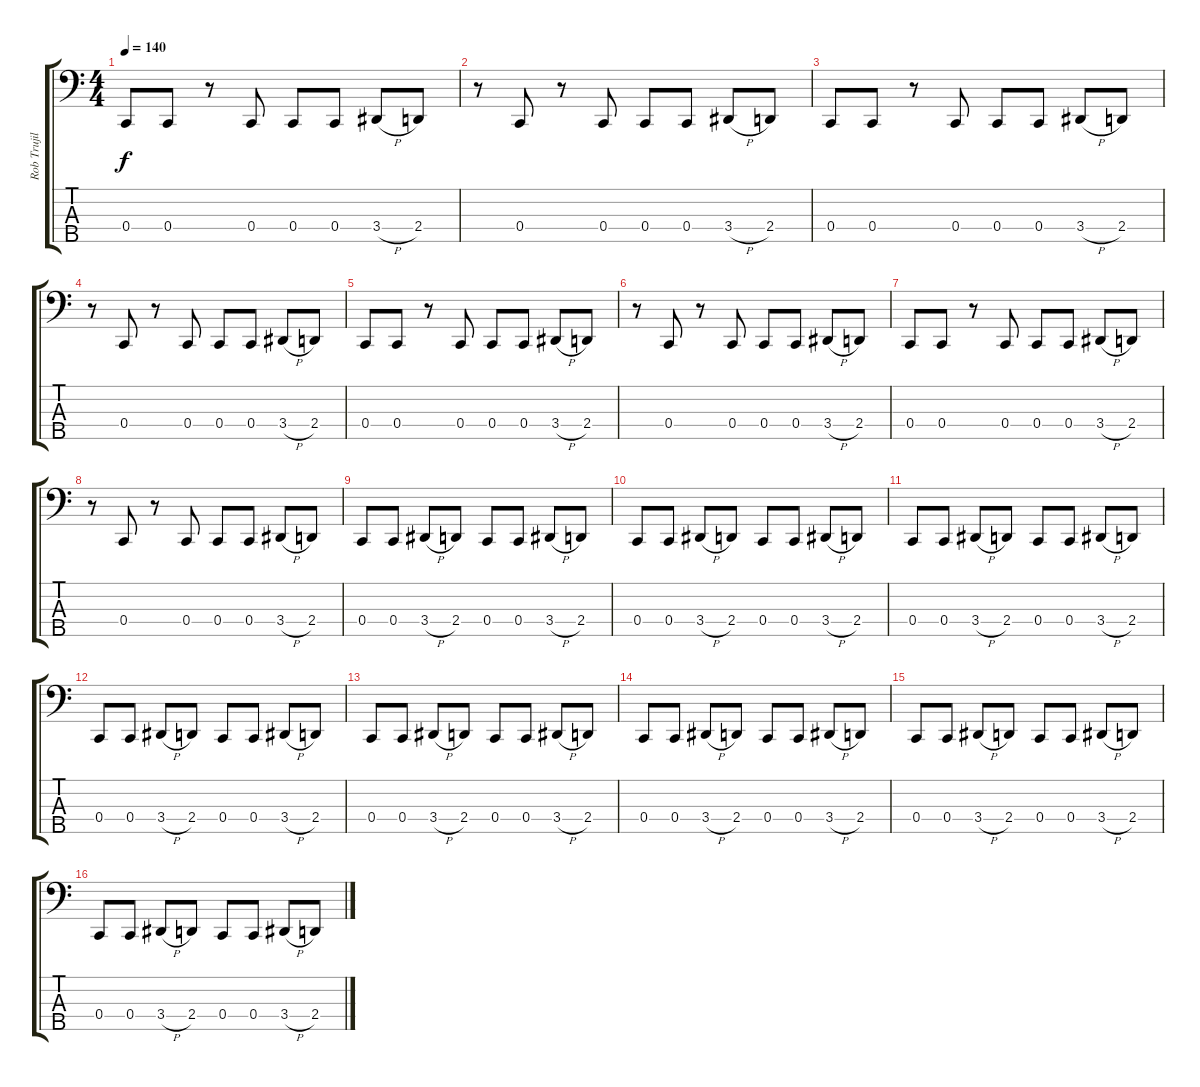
\track ("Rob Trujillo" "Rob Trujil") {instrument electricbassfinger}
\staff {score tabs}
\tuning (Eb2 Bb1 F1 C1 G0) {hide}
\ts (4 4)
\tempo 140
\clef f4
\ks c
0.4.8{dy f} 0.4.8 r.8 0.4.8 0.4.8 0.4.8 3.4{h}.8 2.4.8 |
r.8 0.4.8 r.8 0.4.8 0.4.8 0.4.8 3.4{h}.8 2.4.8 |
0.4.8 0.4.8 r.8 0.4.8 0.4.8 0.4.8 3.4{h}.8 2.4.8 |
r.8 0.4.8 r.8 0.4.8 0.4.8 0.4.8 3.4{h}.8 2.4.8 |
0.4.8 0.4.8 r.8 0.4.8 0.4.8 0.4.8 3.4{h}.8 2.4.8 |
r.8 0.4.8 r.8 0.4.8 0.4.8 0.4.8 3.4{h}.8 2.4.8 |
0.4.8 0.4.8 r.8 0.4.8 0.4.8 0.4.8 3.4{h}.8 2.4.8 |
r.8 0.4.8 r.8 0.4.8 0.4.8 0.4.8 3.4{h}.8 2.4.8 |
0.4.8 0.4.8 3.4{h}.8 2.4.8 0.4.8 0.4.8 3.4{h}.8 2.4.8 |
0.4.8 0.4.8 3.4{h}.8 2.4.8 0.4.8 0.4.8 3.4{h}.8 2.4.8 |
0.4.8 0.4.8 3.4{h}.8 2.4.8 0.4.8 0.4.8 3.4{h}.8 2.4.8 |
0.4.8 0.4.8 3.4{h}.8 2.4.8 0.4.8 0.4.8 3.4{h}.8 2.4.8 |
0.4.8 0.4.8 3.4{h}.8 2.4.8 0.4.8 0.4.8 3.4{h}.8 2.4.8 |
0.4.8 0.4.8 3.4{h}.8 2.4.8 0.4.8 0.4.8 3.4{h}.8 2.4.8 |
0.4.8 0.4.8 3.4{h}.8 2.4.8 0.4.8 0.4.8 3.4{h}.8 2.4.8 |
0.4.8 0.4.8 3.4{h}.8 2.4.8 0.4.8 0.4.8 3.4{h}.8 2.4.8
